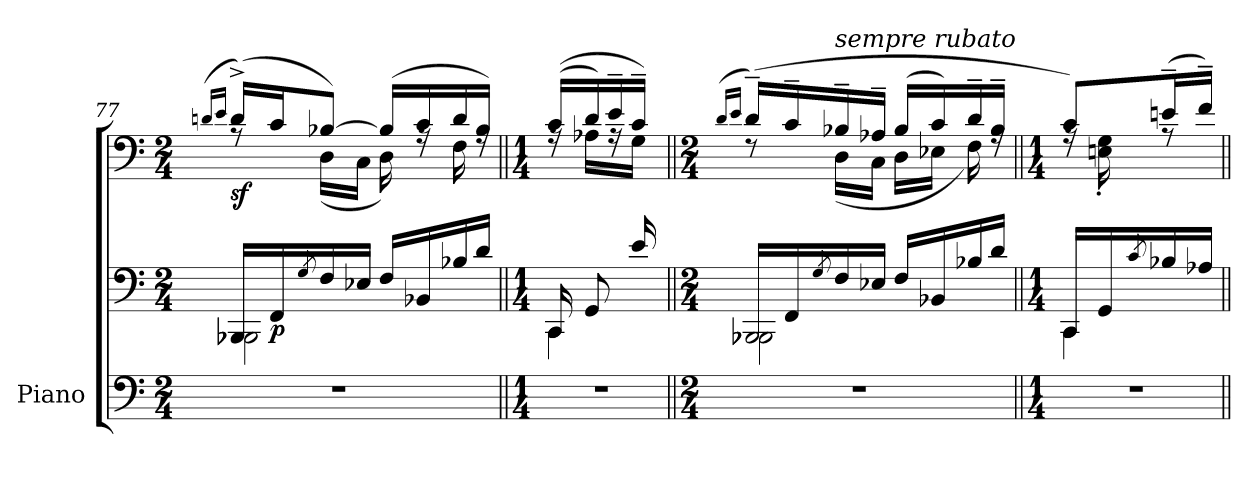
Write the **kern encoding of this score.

**kern	**kern	**kern	**dynam
*part1	*part1	*part1	*part1
*staff3	*staff2	*staff1	*staff1/2/3
*I"Piano	*	*	*
*I'Pno.	*	*	*
*clefF4	*clefF4	*clefF4	*
*k[]	*k[]	*k[]	*
*M2/4	*M2/4	*M2/4	*
=77	=77	=77	=77
.	.	(<16qdn/LL	.
.	.	16qe/JJ	.
!	!	!LO:TX:a:i:t=espressivo e un tanto rubato	!
!	!LO:N:head=open	!	!LO:DY:b
*	*^	*^	*
2r	16BBB-X/LL	2BBB-\	(>16d^/LL)	8rA	sf
!	!	!	!	!	!LO:DY:b=2
.	16FF/	.	16c/J	.	p
*	*	*	*MM62	*	*
.	8qG/	.	.	.	.
.	16F/	.	[8B-X/J)	(>16D\LL	.
.	16E-X/JJ	.	.	16C\JJ	.
.	16F/LL	.	(>16B-/LL]	16D\)	.
*	*	*	*MM66	*	*
.	16BB-X/	.	16c/	16rA	.
.	16B-X/	.	16d/	16F\	.
.	16d/JJ	.	16B-/JJ)	16rA	.
!!LO:LB:g=z	!!
=78||	=78||	=78||	=78||	=78||	=78||
*M1/4	*M1/4	*	*M1/4	*	*
4r	16CC/	4CC\	(>(>16c/LL	16rA	.
.	8GG/	.	16d/)	16A-X\LL	.
.	.	.	16e~/	16rA	.
.	16e/	.	16c~/JJ)	16G\JJ	.
=79||	=79||	=79||	=79||	=79||	=79||
*M2/4	*M2/4	*	*M2/4	*	*
*	*	*	*MM65	*	*
.	.	.	(<16qd/LL	.	.
.	.	.	16qe/JJ	.	.
!	!LO:N:head=open	!	!	!	!
2r	16BBB-X/LL	2BBB-\	(>16d~/LL)	8rF	.
.	16FF/	.	16c~/	.	.
*	*	*	*MM61	*	*
.	8qG/	.	.	.	.
!	!	!	!LO:TX:a:i:t=sempre rubato	!	!
.	16F/	.	16B-X~/	(<16D\LL	.
.	16E-X/JJ	.	16A-X~/JJ	16C\JJ	.
.	16F/LL	.	(>16B-/LL	16D\LL	.
*	*	*	*MM63	*	*
.	16BB-X/	.	16c/)	16E-X\JJ	.
.	16B-X/	.	16d~/	16F\)	.
.	16d/JJ	.	16B-~/JJ	16rA	.
=80||	=80||	=80||	=80||	=80||	=80||
*M1/4	*M1/4	*	*M1/4	*	*
4r	16CC/LL	4CC\	8c/L)	16rA	.
.	16GG/	.	.	16En\' 16G\'	.
*	*	*	*MM62	*	*
.	8qc/	.	.	.	.
.	16B-X/	.	(<16en~/L	8rA	.
.	16A-X/JJ	.	16f~/JJ)	.	.
*	*v	*v	*	*	*
*	*	*v	*v	*
=||	=||	=||	=||
*-	*-	*-	*-
